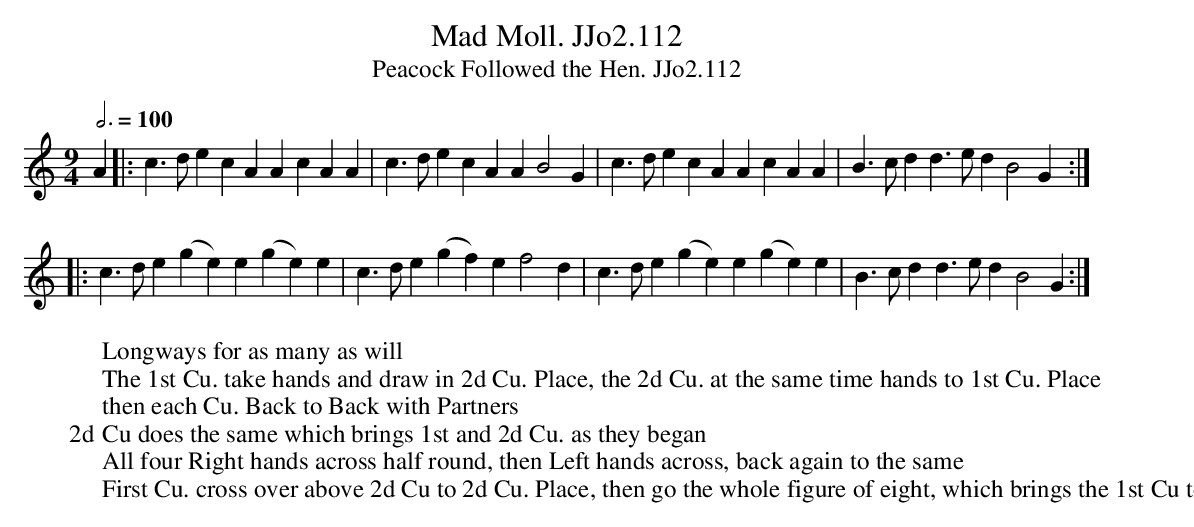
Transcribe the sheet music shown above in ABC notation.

X:1
T:Mad Moll. JJo2.112
T:Peacock Followed the Hen. JJo2.112
W:Longways for as many as will
M:9/4
L:1/4
Q:3/4=100
K:AM
A |: c>de cAA cAA | c>de cAA B2G | c>de cAA cAA | B>cd d>ed B2G :|
|: c>de (ge)e (ge)e | c>de (gf)e f2d | c>de (ge)e (ge)e | B>cd d>ed B2G :|
W:The 1st Cu. take hands and draw in 2d Cu. Place, the 2d Cu. at the same time hands to 1st Cu. Place
W:then each Cu. Back to Back with Partners
W:2d Cu does the same which brings 1st and 2d Cu. as they began
W:All four Right hands across half round, then Left hands across, back again to the same
W:First Cu. cross over above 2d Cu to 2d Cu. Place, then go the whole figure of eight, which brings the 1st Cu to the 2d Cu. Proper
